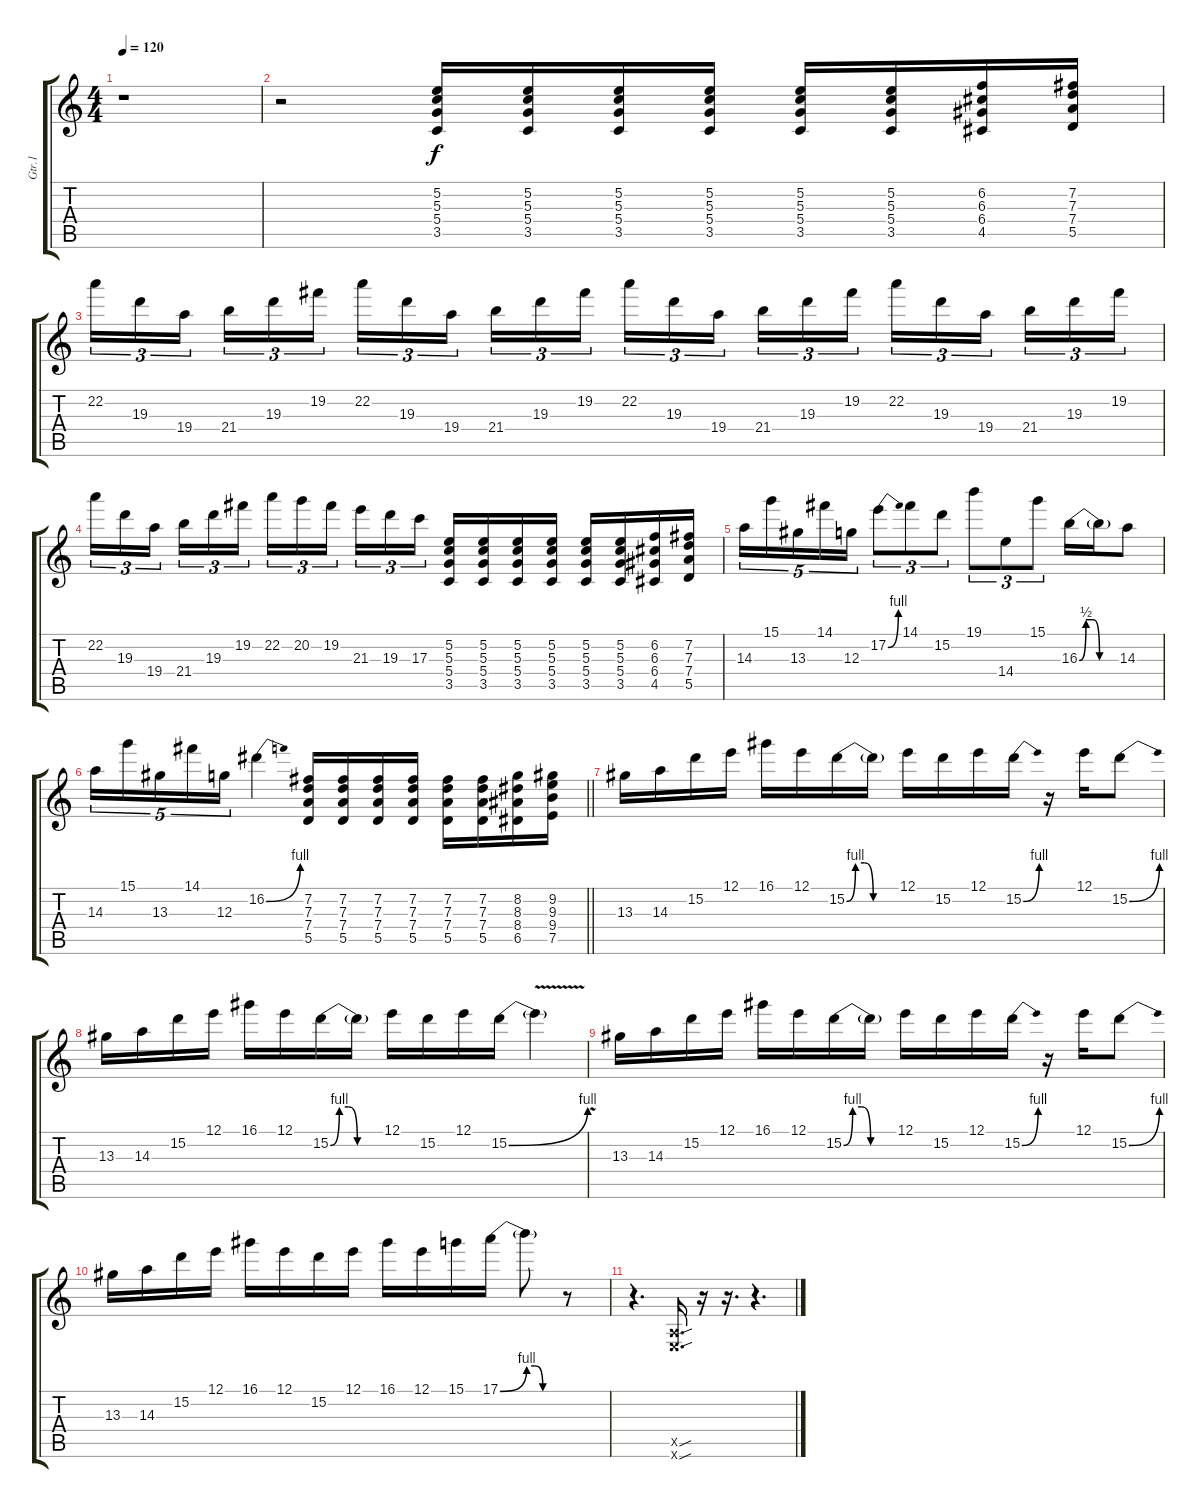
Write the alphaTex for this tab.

\track ("Gtr.1" "Gtr.1") {instrument distortionguitar}
\staff {score tabs}
\tuning (E4 B3 G3 D3 A2 E2) {hide}
\ts (4 4)
\tempo 120
\clef g2
\ks c
r.1{dy f} |
r.2 (5.2 5.3 5.4 3.5).16 (5.2 5.3 5.4 3.5).16 (5.2 5.3 5.4 3.5).16 (5.2 5.3 5.4 3.5).16 (5.2 5.3 5.4 3.5).16 (5.2 5.3 5.4 3.5).16 (6.2 6.3 6.4 4.5).16 (7.2 7.3 7.4 5.5).16 |
22.2.16{tu (3 2)} 19.3.16{tu (3 2)} 19.4.16{tu (3 2) beam splitsecondary} 21.4.16{tu (3 2)} 19.3.16{tu (3 2)} 19.2.16{tu (3 2)} 22.2.16{tu (3 2)} 19.3.16{tu (3 2)} 19.4.16{tu (3 2) beam splitsecondary} 21.4.16{tu (3 2)} 19.3.16{tu (3 2)} 19.2.16{tu (3 2)} 22.2.16{tu (3 2)} 19.3.16{tu (3 2)} 19.4.16{tu (3 2) beam splitsecondary} 21.4.16{tu (3 2)} 19.3.16{tu (3 2)} 19.2.16{tu (3 2)} 22.2.16{tu (3 2)} 19.3.16{tu (3 2)} 19.4.16{tu (3 2) beam splitsecondary} 21.4.16{tu (3 2)} 19.3.16{tu (3 2)} 19.2.16{tu (3 2)} |
22.2.16{tu (3 2)} 19.3.16{tu (3 2)} 19.4.16{tu (3 2) beam splitsecondary} 21.4.16{tu (3 2)} 19.3.16{tu (3 2)} 19.2.16{tu (3 2)} 22.2.16{tu (3 2)} 20.2.16{tu (3 2)} 19.2.16{tu (3 2) beam splitsecondary} 21.3.16{tu (3 2)} 19.3.16{tu (3 2)} 17.3.16{tu (3 2)} (5.2 5.3 5.4 3.5).16 (5.2 5.3 5.4 3.5).16 (5.2 5.3 5.4 3.5).16 (5.2 5.3 5.4 3.5).16 (5.2 5.3 5.4 3.5).16 (5.2 5.3 5.4 3.5).16 (6.2 6.3 6.4 4.5).16 (7.2 7.3 7.4 5.5).16 |
14.3.16{tu (5 4)} 15.1.16{tu (5 4)} 13.3.16{tu (5 4)} 14.1.16{tu (5 4)} 12.3.16{tu (5 4)} 17.2{be (bend 0 0 60 4)}.8{tu (3 2)} 14.1.8{tu (3 2)} 15.2.8{tu (3 2)} 19.1.8{tu (3 2)} 14.4.8{tu (3 2)} 15.1.8{tu (3 2)} 16.3{be (custom 0 0 10 2 20 2 30 0 60 0)}.16 16.3{t}.16 14.3.8 |
\barLineRight lightlight
14.3.16{tu (5 4)} 15.1.16{tu (5 4)} 13.3.16{tu (5 4)} 14.1.16{tu (5 4)} 12.3.16{tu (5 4)} 16.2{be (bend 0 0 60 4)}.4 (7.2 7.3 7.4 5.5).16 (7.2 7.3 7.4 5.5).16 (7.2 7.3 7.4 5.5).16 (7.2 7.3 7.4 5.5).16 (7.2 7.3 7.4 5.5).16 (7.2 7.3 7.4 5.5).16 (8.2 8.3 8.4 6.5).16 (9.2 9.3 9.4 7.5).16 |
13.3.16 14.3.16 15.2.16 12.1.16 16.1.16 12.1.16 15.2{be (custom 0 0 10 4 20 4 30 0 60 0)}.16 15.2{t}.16 12.1.16 15.2.16 12.1.16 15.2{be (bend 0 0 60 4)}.16 r.16 12.1.16 15.2{be (bend 0 0 60 4)}.8 |
13.3.16 14.3.16 15.2.16 12.1.16 16.1.16 12.1.16 15.2{be (custom 0 0 10 4 20 4 30 0 60 0)}.16 15.2{t}.16 12.1.16 15.2.16 12.1.16 15.2{be (bend 0 0 60 4)}.16 15.2{v t}.4 |
13.3.16 14.3.16 15.2.16 12.1.16 16.1.16 12.1.16 15.2{be (custom 0 0 10 4 20 4 30 0 60 0)}.16 15.2{t}.16 12.1.16 15.2.16 12.1.16 15.2{be (bend 0 0 60 4)}.16 r.16 12.1.16 15.2{be (bend 0 0 60 4)}.8 |
13.3.16 14.3.16 15.2.16 12.1.16 16.1.16 12.1.16 15.2.16 12.1.16 16.1.16 12.1.16 15.1.16 17.1{be (bend 0 0 60 4)}.16 17.1{be (custom 0 4 15 4 30 0 60 0) t}.8 r.8 |
r.4{d} (0.5{sou x} 0.6{sou x}).16{d} r.16 r.16{d} r.4{d}
